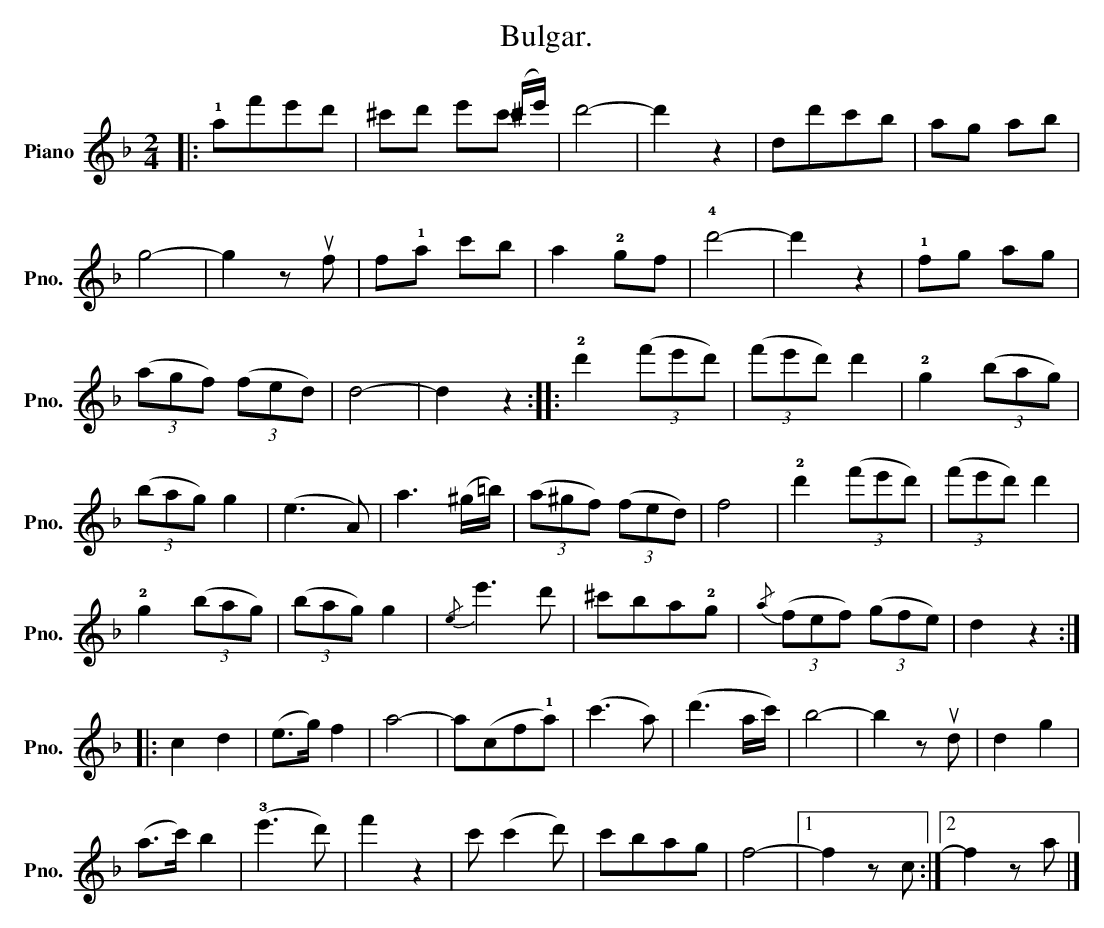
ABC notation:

X:1
T:Bulgar.
%%score ( 1 2 )
L:1/8
M:2/4
K:Dmin
V:1 treble nm="Piano" snm="Pno."
V:2 treble
V:1
|: !1!af'e'd' | x3 (^c'/e'/) | d'4- | d'2 z2 | dd'c'b | ag ab |$ g4- | g2 z uf | f!1!a c'b | %9
 a2 !2!gf | !4!d'4- | d'2 z2 | !1!fg ag |$ (3(agf) (3(fed) | d4- | d2 z2 :: !2!d'2 (3(f'e'd') | %17
 (3(f'e'd') d'2 | !2!g2 (3(bag) |$ (3(bag) g2 | (e3 A) | a3 (^g/=b/) | (3(a^gf) (3(fed) | f4 | %24
 !2!d'2 (3(f'e'd') | (3(f'e'd') d'2 |$ !2!g2 (3(bag) | (3(bag) g2 |{/e} e'3 d' | ^c'ba!2!g | %30
{/a} (3(fef) (3(gfe) | d2 z2 ::$ c2 d2 | (e>g) f2 | a4- | a(cf!1!a) | (c'3 a) | (d'3 a/c'/) | b4- | %39
 b2 z ud | d2 g2 |$ (a>c') b2 | (!3!e'3 d') | f'2 z2 | c' (c'2 d') | c'bag | f4- |1 f2 z c :|2 %48
 f2 z a |] %49
V:2
|: x4 | ^c'd' e'c' | x4 | x4 | x4 | x4 |$ x4 | x4 | x4 | x4 | x4 | x4 | x4 |$ x4 | x4 | x4 :: x4 | %17
 x4 | x4 |$ x4 | x4 | x4 | x4 | x4 | x4 | x4 |$ x4 | x4 | x4 | x4 | x4 | x4 ::$ x4 | x4 | x4 | x4 | %36
 x4 | x4 | x4 | x4 | x4 |$ x4 | x4 | x4 | x4 | x4 | x4 |1 x4 :|2 x4 |] %49
